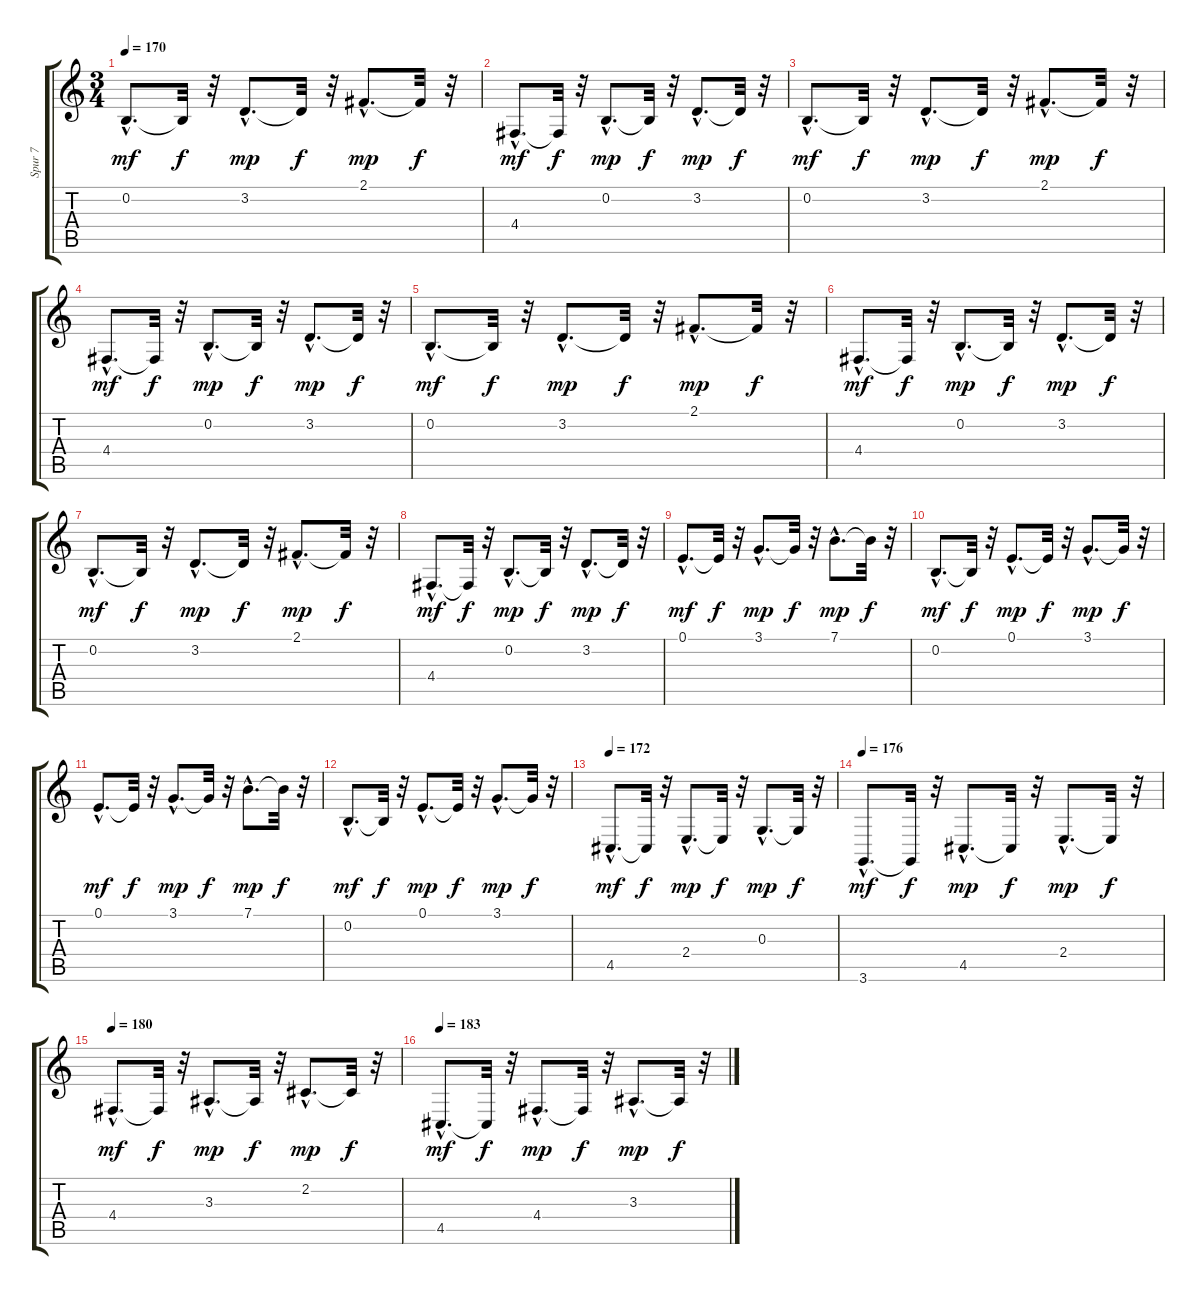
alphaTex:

\track ("Spur 7" "Spur 7") {instrument electricpiano1}
\staff {score tabs}
\tuning (E4 B3 G3 D3 A2 E2) {hide}
\ts (3 4)
\tempo 170
\clef g2
\ks c
0.2{hac}.8{d dy mf} 0.2{t}.32{dy f} r.32 3.2{hac}.8{d dy mp} 3.2{t}.32{dy f} r.32 2.1{hac}.8{d dy mp} 2.1{t}.32{dy f} r.32 |
4.4{hac}.8{d dy mf} 4.4{t}.32{dy f} r.32 0.2{hac}.8{d dy mp} 0.2{t}.32{dy f} r.32 3.2{hac}.8{d dy mp} 3.2{t}.32{dy f} r.32 |
0.2{hac}.8{d dy mf} 0.2{t}.32{dy f} r.32 3.2{hac}.8{d dy mp} 3.2{t}.32{dy f} r.32 2.1{hac}.8{d dy mp} 2.1{t}.32{dy f} r.32 |
4.4{hac}.8{d dy mf} 4.4{t}.32{dy f} r.32 0.2{hac}.8{d dy mp} 0.2{t}.32{dy f} r.32 3.2{hac}.8{d dy mp} 3.2{t}.32{dy f} r.32 |
0.2{hac}.8{d dy mf} 0.2{t}.32{dy f} r.32 3.2{hac}.8{d dy mp} 3.2{t}.32{dy f} r.32 2.1{hac}.8{d dy mp} 2.1{t}.32{dy f} r.32 |
4.4{hac}.8{d dy mf} 4.4{t}.32{dy f} r.32 0.2{hac}.8{d dy mp} 0.2{t}.32{dy f} r.32 3.2{hac}.8{d dy mp} 3.2{t}.32{dy f} r.32 |
0.2{hac}.8{d dy mf} 0.2{t}.32{dy f} r.32 3.2{hac}.8{d dy mp} 3.2{t}.32{dy f} r.32 2.1{hac}.8{d dy mp} 2.1{t}.32{dy f} r.32 |
4.4{hac}.8{d dy mf} 4.4{t}.32{dy f} r.32 0.2{hac}.8{d dy mp} 0.2{t}.32{dy f} r.32 3.2{hac}.8{d dy mp} 3.2{t}.32{dy f} r.32 |
0.1{hac}.8{d dy mf} 0.1{t}.32{dy f} r.32 3.1{hac}.8{d dy mp} 3.1{t}.32{dy f} r.32 7.1{hac}.8{d dy mp} 7.1{t}.32{dy f} r.32 |
0.2{hac}.8{d dy mf} 0.2{t}.32{dy f} r.32 0.1{hac}.8{d dy mp} 0.1{t}.32{dy f} r.32 3.1{hac}.8{d dy mp} 3.1{t}.32{dy f} r.32 |
0.1{hac}.8{d dy mf} 0.1{t}.32{dy f} r.32 3.1{hac}.8{d dy mp} 3.1{t}.32{dy f} r.32 7.1{hac}.8{d dy mp} 7.1{t}.32{dy f} r.32 |
0.2{hac}.8{d dy mf} 0.2{t}.32{dy f} r.32 0.1{hac}.8{d dy mp} 0.1{t}.32{dy f} r.32 3.1{hac}.8{d dy mp} 3.1{t}.32{dy f} r.32 |
\tempo 172
4.5{hac}.8{d dy mf} 4.5{t}.32{dy f} r.32 2.4{hac}.8{d dy mp} 2.4{t}.32{dy f} r.32 0.3{hac}.8{d dy mp} 0.3{t}.32{dy f} r.32 |
\tempo 176
3.6{hac}.8{d dy mf} 3.6{t}.32{dy f} r.32 4.5{hac}.8{d dy mp} 4.5{t}.32{dy f} r.32 2.4{hac}.8{d dy mp} 2.4{t}.32{dy f} r.32 |
\tempo 180
4.4{hac}.8{d dy mf} 4.4{t}.32{dy f} r.32 3.3{hac}.8{d dy mp} 3.3{t}.32{dy f} r.32 2.2{hac}.8{d dy mp} 2.2{t}.32{dy f} r.32 |
\tempo 183
4.5{hac}.8{d dy mf} 4.5{t}.32{dy f} r.32 4.4{hac}.8{d dy mp} 4.4{t}.32{dy f} r.32 3.3{hac}.8{d dy mp} 3.3{t}.32{dy f} r.32
